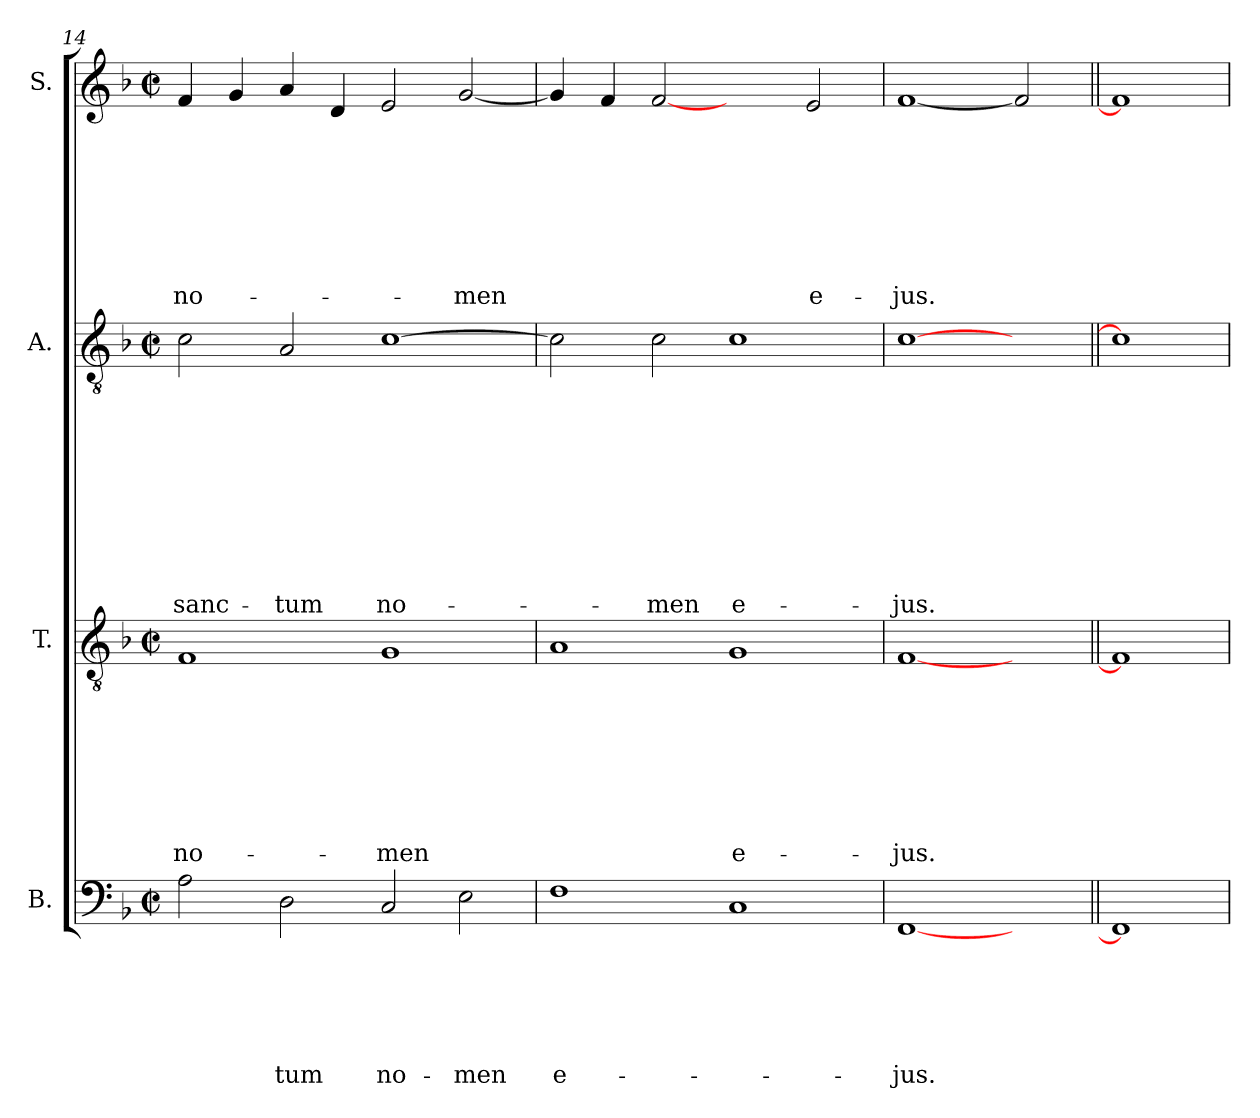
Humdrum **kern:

**kern	**text	**text	**text	**text	**text	**text	**kern	**text	**text	**text	**text	**text	**text	**text	**text	**kern	**text	**text	**text	**text	**text	**text	**text	**text	**text	**text	**kern	**text	**text	**text	**text	**text	**text	**text	**text
*part4	*part4	*part4	*part4	*part4	*part4	*part4	*part3	*part3	*part3	*part3	*part3	*part3	*part3	*part3	*part3	*part2	*part2	*part2	*part2	*part2	*part2	*part2	*part2	*part2	*part2	*part2	*part1	*part1	*part1	*part1	*part1	*part1	*part1	*part1	*part1
*staff4	*staff4	*staff4	*staff4	*staff4	*staff4	*staff4	*staff3	*staff3	*staff3	*staff3	*staff3	*staff3	*staff3	*staff3	*staff3	*staff2	*staff2	*staff2	*staff2	*staff2	*staff2	*staff2	*staff2	*staff2	*staff2	*staff2	*staff1	*staff1	*staff1	*staff1	*staff1	*staff1	*staff1	*staff1	*staff1
*I"B.	*	*	*	*	*	*	*I"T.	*	*	*	*	*	*	*	*	*I"A.	*	*	*	*	*	*	*	*	*	*	*I"S.	*	*	*	*	*	*	*	*
*clefF4	*	*	*	*	*	*	*clefGv2	*	*	*	*	*	*	*	*	*clefGv2	*	*	*	*	*	*	*	*	*	*	*clefG2	*	*	*	*	*	*	*	*
*k[b-]	*	*	*	*	*	*	*k[b-]	*	*	*	*	*	*	*	*	*k[b-]	*	*	*	*	*	*	*	*	*	*	*k[b-]	*	*	*	*	*	*	*	*
*F:	*	*	*	*	*	*	*F:	*	*	*	*	*	*	*	*	*F:	*	*	*	*	*	*	*	*	*	*	*F:	*	*	*	*	*	*	*	*
*M2/2	*	*	*	*	*	*	*M2/2	*	*	*	*	*	*	*	*	*M2/2	*	*	*	*	*	*	*	*	*	*	*M2/2	*	*	*	*	*	*	*	*
*met(c|)	*	*	*	*	*	*	*met(c|)	*	*	*	*	*	*	*	*	*met(c|)	*	*	*	*	*	*	*	*	*	*	*met(c|)	*	*	*	*	*	*	*	*
=14X10	=14X10	=14X10	=14X10	=14X10	=14X10	=14X10	=14X10	=14X10	=14X10	=14X10	=14X10	=14X10	=14X10	=14X10	=14X10	=14X10	=14X10	=14X10	=14X10	=14X10	=14X10	=14X10	=14X10	=14X10	=14X10	=14X10	=14X10	=14X10	=14X10	=14X10	=14X10	=14X10	=14X10	=14X10	=14X10
2A\	.	.	.	.	.	.	1F	.	.	.	.	.	.	.	no-	2c\	.	.	.	.	.	.	.	.	.	sanc-	4f/	.	.	.	.	.	.	.	no-
.	.	.	.	.	.	.	.	.	.	.	.	.	.	.	.	.	.	.	.	.	.	.	.	.	.	.	4g/	.	.	.	.	.	.	.	.
2D\	.	.	.	.	.	-tum	.	.	.	.	.	.	.	.	.	2A/	.	.	.	.	.	.	.	.	.	-tum	4a/	.	.	.	.	.	.	.	.
.	.	.	.	.	.	.	.	.	.	.	.	.	.	.	.	.	.	.	.	.	.	.	.	.	.	.	4d/	.	.	.	.	.	.	.	.
2C/	.	.	.	.	.	no-	1G	.	.	.	.	.	.	.	-men	[1c	.	.	.	.	.	.	.	.	.	no-	2e/	.	.	.	.	.	.	.	.
2E\	.	.	.	.	.	-men	.	.	.	.	.	.	.	.	.	.	.	.	.	.	.	.	.	.	.	.	[2g/	.	.	.	.	.	.	.	-men
=14X11	=14X11	=14X11	=14X11	=14X11	=14X11	=14X11	=14X11	=14X11	=14X11	=14X11	=14X11	=14X11	=14X11	=14X11	=14X11	=14X11	=14X11	=14X11	=14X11	=14X11	=14X11	=14X11	=14X11	=14X11	=14X11	=14X11	=14X11	=14X11	=14X11	=14X11	=14X11	=14X11	=14X11	=14X11	=14X11
1F	.	.	.	.	.	e-	1A	.	.	.	.	.	.	.	.	2c\]	.	.	.	.	.	.	.	.	.	.	4g/]	.	.	.	.	.	.	.	.
.	.	.	.	.	.	.	.	.	.	.	.	.	.	.	.	.	.	.	.	.	.	.	.	.	.	.	4f/	.	.	.	.	.	.	.	.
.	.	.	.	.	.	.	.	.	.	.	.	.	.	.	.	2c\	.	.	.	.	.	.	.	.	.	-men	[2f	.	.	.	.	.	.	.	.
1C	.	.	.	.	.	.	1G	.	.	.	.	.	.	.	e-	1c	.	.	.	.	.	.	.	.	.	e-	2ryy	.	.	.	.	.	.	.	.
.	.	.	.	.	.	.	.	.	.	.	.	.	.	.	.	.	.	.	.	.	.	.	.	.	.	.	2e/	.	.	.	.	.	.	.	e-
=14X12	=14X12	=14X12	=14X12	=14X12	=14X12	=14X12	=14X12	=14X12	=14X12	=14X12	=14X12	=14X12	=14X12	=14X12	=14X12	=14X12	=14X12	=14X12	=14X12	=14X12	=14X12	=14X12	=14X12	=14X12	=14X12	=14X12	=14X12	=14X12	=14X12	=14X12	=14X12	=14X12	=14X12	=14X12	=14X12
[1FF	.	.	.	.	.	-jus.	[1F	.	.	.	.	.	.	.	-jus.	[1c	.	.	.	.	.	.	.	.	.	-jus.	[1f	.	.	.	.	.	.	.	-jus.
2ryy	.	.	.	.	.	.	2ryy	.	.	.	.	.	.	.	.	2ryy	.	.	.	.	.	.	.	.	.	.	2f]	.	.	.	.	.	.	.	.
=15||	=15||	=15||	=15||	=15||	=15||	=15||	=15||	=15||	=15||	=15||	=15||	=15||	=15||	=15||	=15||	=15||	=15||	=15||	=15||	=15||	=15||	=15||	=15||	=15||	=15||	=15||	=15||	=15||	=15||	=15||	=15||	=15||	=15||	=15||	=15||
1FF]	.	.	.	.	.	.	1F]	.	.	.	.	.	.	.	.	1c]	.	.	.	.	.	.	.	.	.	.	1f]	.	.	.	.	.	.	.	.
=	=	=	=	=	=	=	=	=	=	=	=	=	=	=	=	=	=	=	=	=	=	=	=	=	=	=	=	=	=	=	=	=	=	=	=
*-	*-	*-	*-	*-	*-	*-	*-	*-	*-	*-	*-	*-	*-	*-	*-	*-	*-	*-	*-	*-	*-	*-	*-	*-	*-	*-	*-	*-	*-	*-	*-	*-	*-	*-	*-
